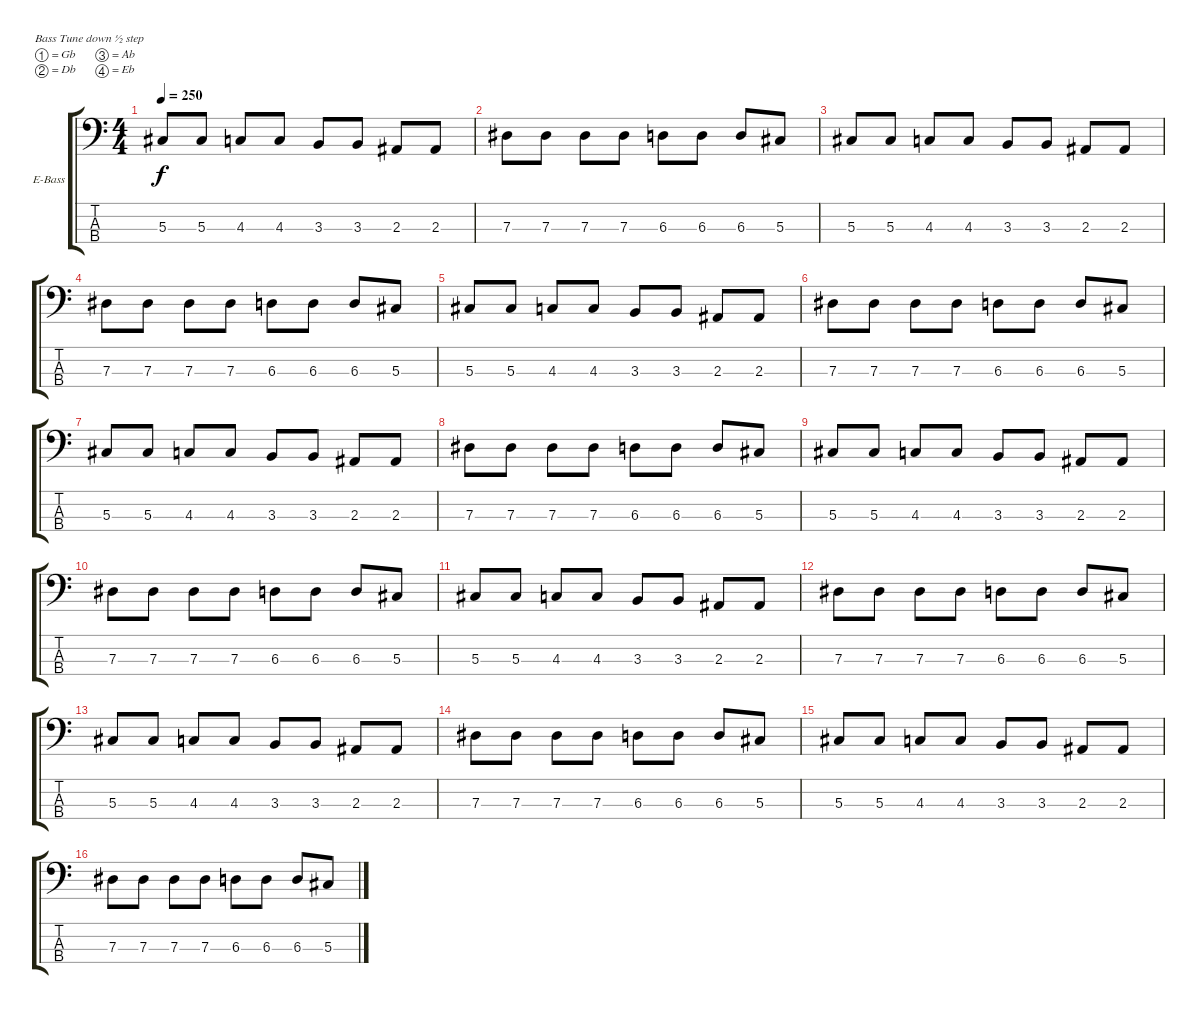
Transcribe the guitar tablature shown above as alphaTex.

\bracketExtendMode groupsimilarinstruments
\firstSystemTrackNameOrientation horizontal
\otherSystemsTrackNameOrientation horizontal
\track ("Duff McKagan" "E-Bass") {instrument electricbasspick}
\staff {score tabs}
\tuning (Gb2 Db2 Ab1 Eb1)
\ts (4 4)
\tempo 250
\clef f4
\ks c
5.3.8{dy f} 5.3.8 4.3.8 4.3.8 3.3.8 3.3.8 2.3.8 2.3.8 |
7.3.8 7.3.8 7.3.8 7.3.8 6.3.8 6.3.8 6.3.8 5.3.8 |
5.3.8 5.3.8 4.3.8 4.3.8 3.3.8 3.3.8 2.3.8 2.3.8 |
7.3.8 7.3.8 7.3.8 7.3.8 6.3.8 6.3.8 6.3.8 5.3.8 |
5.3.8 5.3.8 4.3.8 4.3.8 3.3.8 3.3.8 2.3.8 2.3.8 |
7.3.8 7.3.8 7.3.8 7.3.8 6.3.8 6.3.8 6.3.8 5.3.8 |
5.3.8 5.3.8 4.3.8 4.3.8 3.3.8 3.3.8 2.3.8 2.3.8 |
7.3.8 7.3.8 7.3.8 7.3.8 6.3.8 6.3.8 6.3.8 5.3.8 |
5.3.8 5.3.8 4.3.8 4.3.8 3.3.8 3.3.8 2.3.8 2.3.8 |
7.3.8 7.3.8 7.3.8 7.3.8 6.3.8 6.3.8 6.3.8 5.3.8 |
5.3.8 5.3.8 4.3.8 4.3.8 3.3.8 3.3.8 2.3.8 2.3.8 |
7.3.8 7.3.8 7.3.8 7.3.8 6.3.8 6.3.8 6.3.8 5.3.8 |
5.3.8 5.3.8 4.3.8 4.3.8 3.3.8 3.3.8 2.3.8 2.3.8 |
7.3.8 7.3.8 7.3.8 7.3.8 6.3.8 6.3.8 6.3.8 5.3.8 |
5.3.8 5.3.8 4.3.8 4.3.8 3.3.8 3.3.8 2.3.8 2.3.8 |
7.3.8 7.3.8 7.3.8 7.3.8 6.3.8 6.3.8 6.3.8 5.3.8
